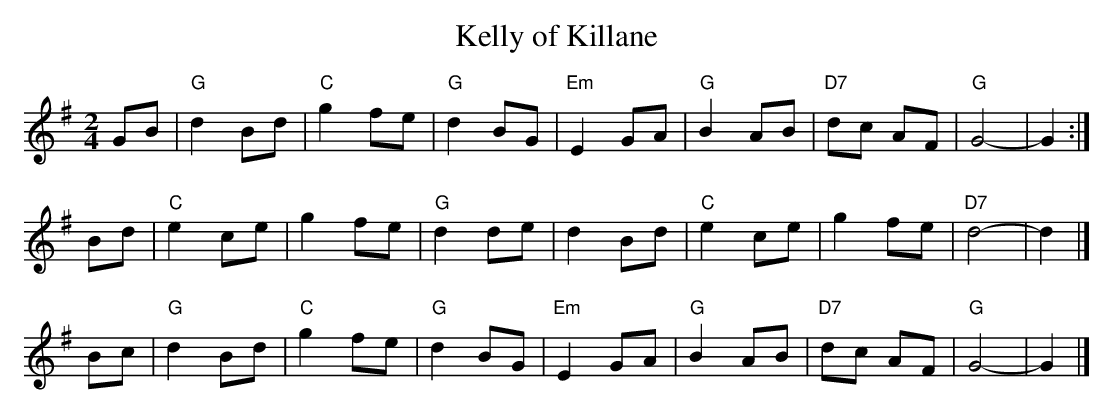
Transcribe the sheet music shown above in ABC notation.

X:1
T: Kelly of Killane
M: 2/4
L: 1/8
K: G
GB | "G"d2 Bd | "C"g2 fe | "G"d2 BG | "Em"E2 GA | "G"B2 AB | "D7"dc AF | "G"G4- | G2 :|
Bd | "C"e2 ce | g2 fe | "G"d2 de | d2 Bd | "C"e2 ce | g2 fe | "D7"d4- | d2 |]
Bc | "G"d2 Bd | "C"g2 fe | "G"d2 BG | "Em"E2 GA | "G"B2 AB | "D7"dc AF | "G"G4- | G2 |]
